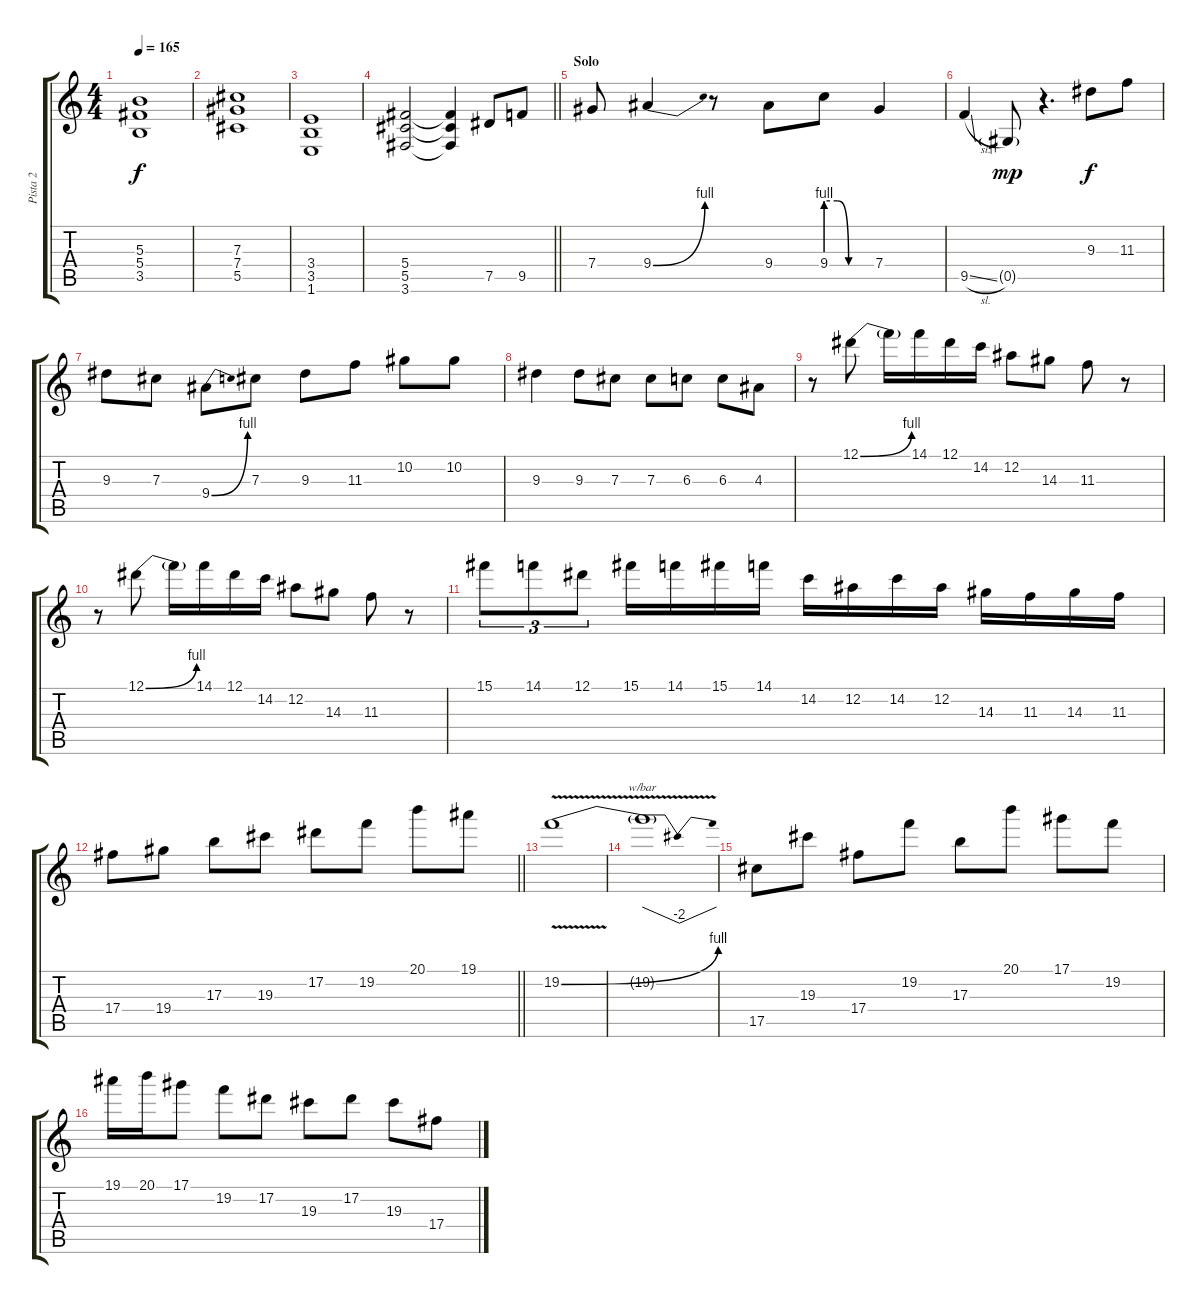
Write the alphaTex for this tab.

\track ("Pista 2" "Pista 2") {instrument overdrivenguitar}
\staff {score tabs}
\tuning (Eb4 Bb3 Gb3 Db3 Ab2 Eb2) {hide}
\ts (4 4)
\tempo 165
\clef g2
\ks c
(5.3 5.4 3.5).1{dy f} |
(7.3 7.4 5.5).1 |
(3.4 3.5 1.6).1 |
\barLineRight lightlight
(5.4 5.5 3.6).2 (5.4{t} 5.5{t} 3.6{t}).4 7.5.8 9.5.8 |
\section ("" "Solo")
7.4.8 9.4{be (bend 0 0 60 4)}.4 r.8 9.4.8 9.4{be (custom 0 4 15 4 30 0 60 0)}.8 7.4.4 |
9.5{sl}.4 0.5{g}.8{dy mp} r.4{d} 9.3.8{dy f} 11.3.8 |
9.3.8 7.3.8 9.4{be (bend 0 0 60 4)}.8 7.3.8 9.3.8 11.3.8 10.2.8 10.2.8 |
9.3.4 9.3.8 7.3.8 7.3.8 6.3.8 6.3.8 4.3.8 |
r.8 12.1{be (bend 0 0 60 4)}.8 12.1{t}.16 14.1.16 12.1.16 14.2.16 12.2.8 14.3.8 11.3.8 r.8 |
r.8 12.1{be (bend 0 0 60 4)}.8 12.1{t}.16 14.1.16 12.1.16 14.2.16 12.2.8 14.3.8 11.3.8 r.8 |
15.1.8{tu (3 2)} 14.1.8{tu (3 2)} 12.1.8{tu (3 2)} 15.1.16 14.1.16 15.1.16 14.1.16 14.2.16 12.2.16 14.2.16 12.2.16 14.3.16 11.3.16 14.3.16 11.3.16 |
\barLineRight lightlight
17.4.8 19.4.8 17.3.8 19.3.8 17.2.8 19.2.8 20.1.8 19.1.8 |
19.2{be (bend 0 0 60 4) v}.1 |
19.2{t}.1{tbe (dip default 0 0 30 -8 60 0)} |
17.5.8 19.3.8 17.4.8 19.2.8 17.3.8 20.1.8 17.1.8 19.2.8 |
19.1.16 20.1.16 17.1.8 19.2.8 17.2.8 19.3.8 17.2.8 19.3.8 17.4.8
